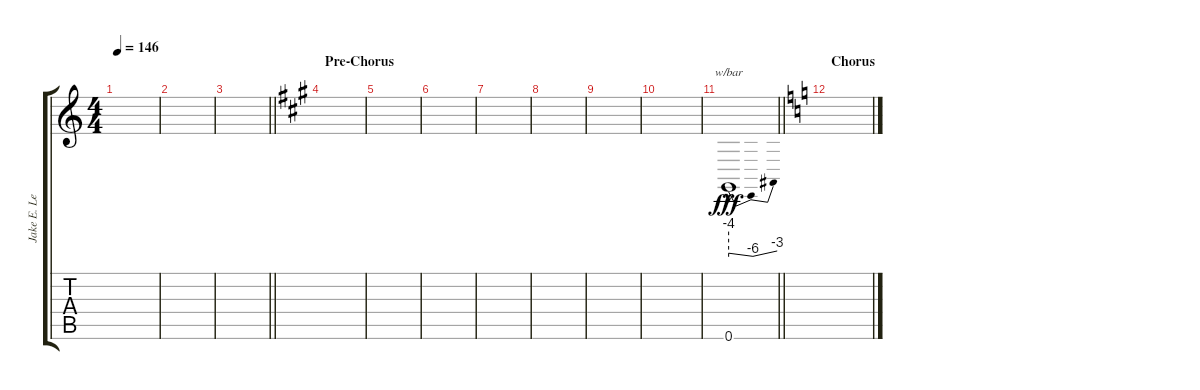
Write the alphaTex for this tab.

\track ("Jake E. Lee Lead Guitar 1" "Jake E. Le") {instrument distortionguitar}
\staff {score tabs}
\tuning (E4 B3 G3 D3 A2 E2) {hide}
\ts (4 4)
\tempo 146
\clef g2
\ks aminor
|
|
\barLineRight lightlight
|
\section ("" "Pre-Chorus")
\ks f#minor
|
|
|
|
|
|
|
\barLineRight lightlight
0.6{hac}.1{tbe (dip default 0 -16 5 -24 60 -12) dy fff} |
\section ("" "Chorus")
\ks aminor
